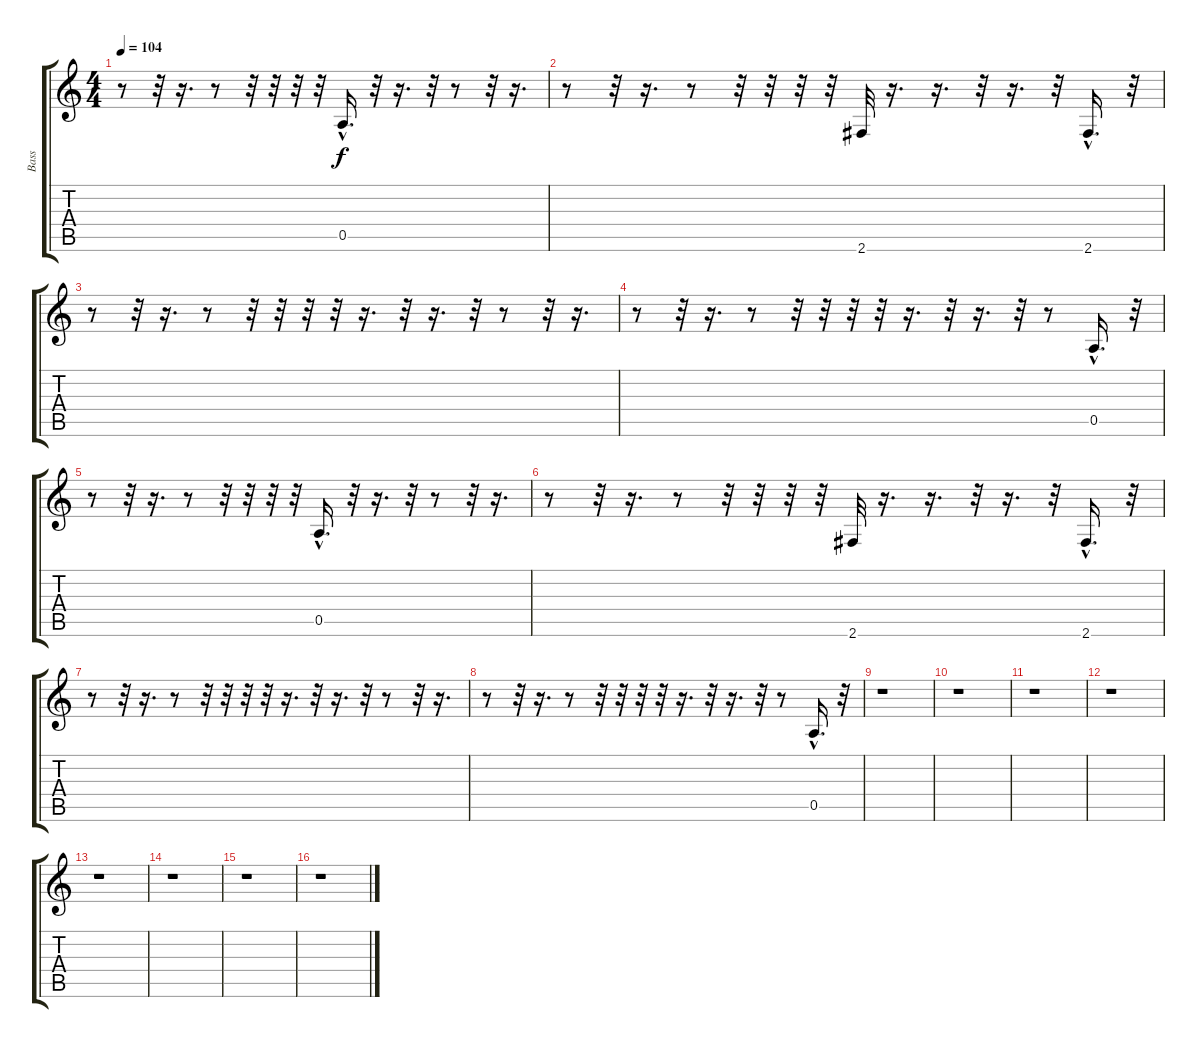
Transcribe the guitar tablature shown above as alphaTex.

\track ("Bass" "Bass") {instrument acousticbass}
\staff {score tabs}
\tuning (E4 B3 G3 D3 A2 E2) {hide}
\ts (4 4)
\tempo 104
\clef g2
\ks c
r.8{dy f instrument acousticbass} r.32 r.16{d} r.8 r.32 r.32 r.32 r.32 0.5{hac}.16{d} r.32 r.16{d} r.32 r.8 r.32 r.16{d} |
r.8 r.32 r.16{d} r.8 r.32 r.32 r.32 r.32 2.6.32 r.16{d} r.16{d} r.32 r.16{d} r.32 2.6{hac}.16{d} r.32 |
r.8 r.32 r.16{d} r.8 r.32 r.32 r.32 r.32 r.16{d} r.32 r.16{d} r.32 r.8 r.32 r.16{d} |
r.8 r.32 r.16{d} r.8 r.32 r.32 r.32 r.32 r.16{d} r.32 r.16{d} r.32 r.8 0.5{hac}.16{d} r.32 |
r.8 r.32 r.16{d} r.8 r.32 r.32 r.32 r.32 0.5{hac}.16{d} r.32 r.16{d} r.32 r.8 r.32 r.16{d} |
r.8 r.32 r.16{d} r.8 r.32 r.32 r.32 r.32 2.6.32 r.16{d} r.16{d} r.32 r.16{d} r.32 2.6{hac}.16{d} r.32 |
r.8 r.32 r.16{d} r.8 r.32 r.32 r.32 r.32 r.16{d} r.32 r.16{d} r.32 r.8 r.32 r.16{d} |
r.8 r.32 r.16{d} r.8 r.32 r.32 r.32 r.32 r.16{d} r.32 r.16{d} r.32 r.8 0.5{hac}.16{d} r.32 |
r.1 |
r.1 |
r.1 |
r.1 |
r.1 |
r.1 |
r.1 |
r.1
